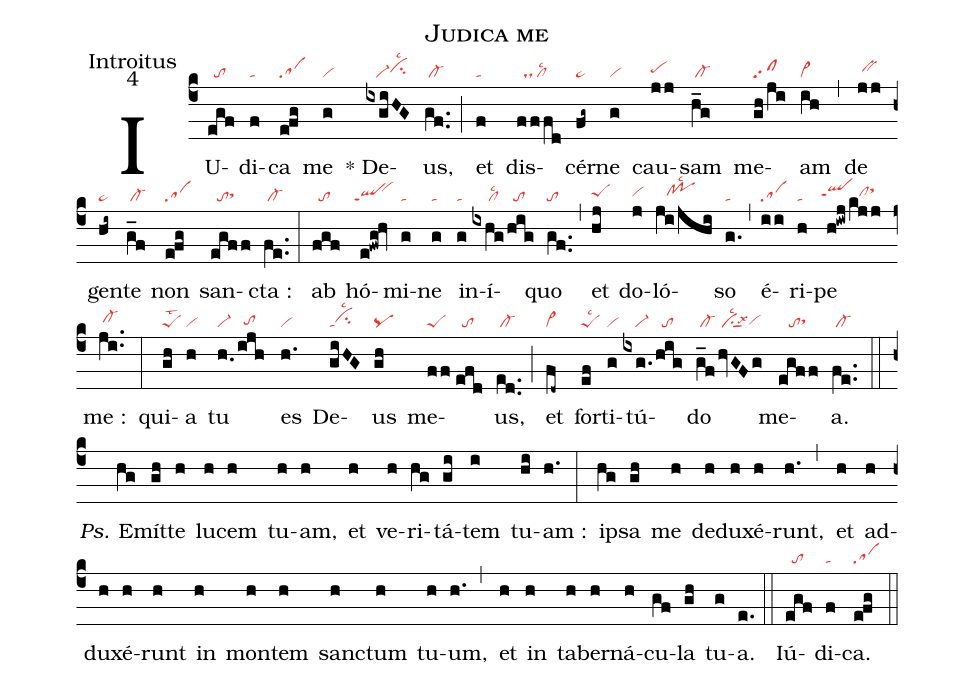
name:Judica me;
office-part:Introitus;
mode:4;
nabc-lines:1;
%%
(c4) IU(egf|//to)di(f|ta)ca(efg|sa) me(g|vi) * De(ixgiHG|///vi-cihhlsc2)us,(gf..|/cl-) (;) et(f|ta) dis(fffd|//ds/cllsc2)cér(fg~|pe~)ne(g|vi) cau(jj|pehh)sam(h_g|/cl-) me(gh/ji|sf)am(ih|cl~) (,) de(jj|/bvhh) gen(hi~|pe~)te(g_f|/cl-) non(efg|sa) san(egff|//tosthh)cta :(fe..|/cl-) (:) ab(fgf|//to) hó(e!fwg!hv|``qlppt1``vihj)mi(g|ta)ne(g|ta) in(g|ta)í(ixhg|/////cllsc2|/hig|//to)quo(gf..|to) (,) et(hj|peShh) do(j|vihh)ló(ji/jhi|///clhh!pohhlsc2)so(g.|ta) (,) é(ii|sa)ri(h|ta)pe(h!iwj|``qlhhppt1|/kjj|///clhhsthj) me :(ji..|/cl-hh) (:) qui(gh|peSlst2)a(h|vi) tu(h.0|vi-|/ijh|//tohg) es(h.|vi) De(giHG|tacihhlsc2)us(gh|pq) me(ff|peS|//efd|//to)us,(ed..|/cl-) (;) et(fd~|cl~) for(ef|peSlsc2)ti(g|vi)tú(ixg.|////vi-|/hig|//to)do(g_f|/cl-|hvGFg|/ciSlsc2``vihglsx4) me(egff|///tosthh)a.(fe..|/cl-) (::)

<i>Ps.</i> E(hg)mít(gh)te(h) lu(h)cem(h) tu(h)am,(h) et(h) ve(h)ri(hg)tá(gi)tem(i) tu(hi)am :(h.) (:) i(hg)psa(gh) me(h) de(h)du(h)xé(h)runt,(h.) (,) et(h) ad(h)du(h)xé(h)runt(h) in(h) mon(h)tem(h) san(h)ctum(h) tu(h)um,(h.) (,) et(h) in(h) ta(h)ber(h)ná(h)cu(gf)la(gh) tu(g)a.(e.) (::) Iú(egf|//to)di(f|ta)ca.(efg|sa) (::)
